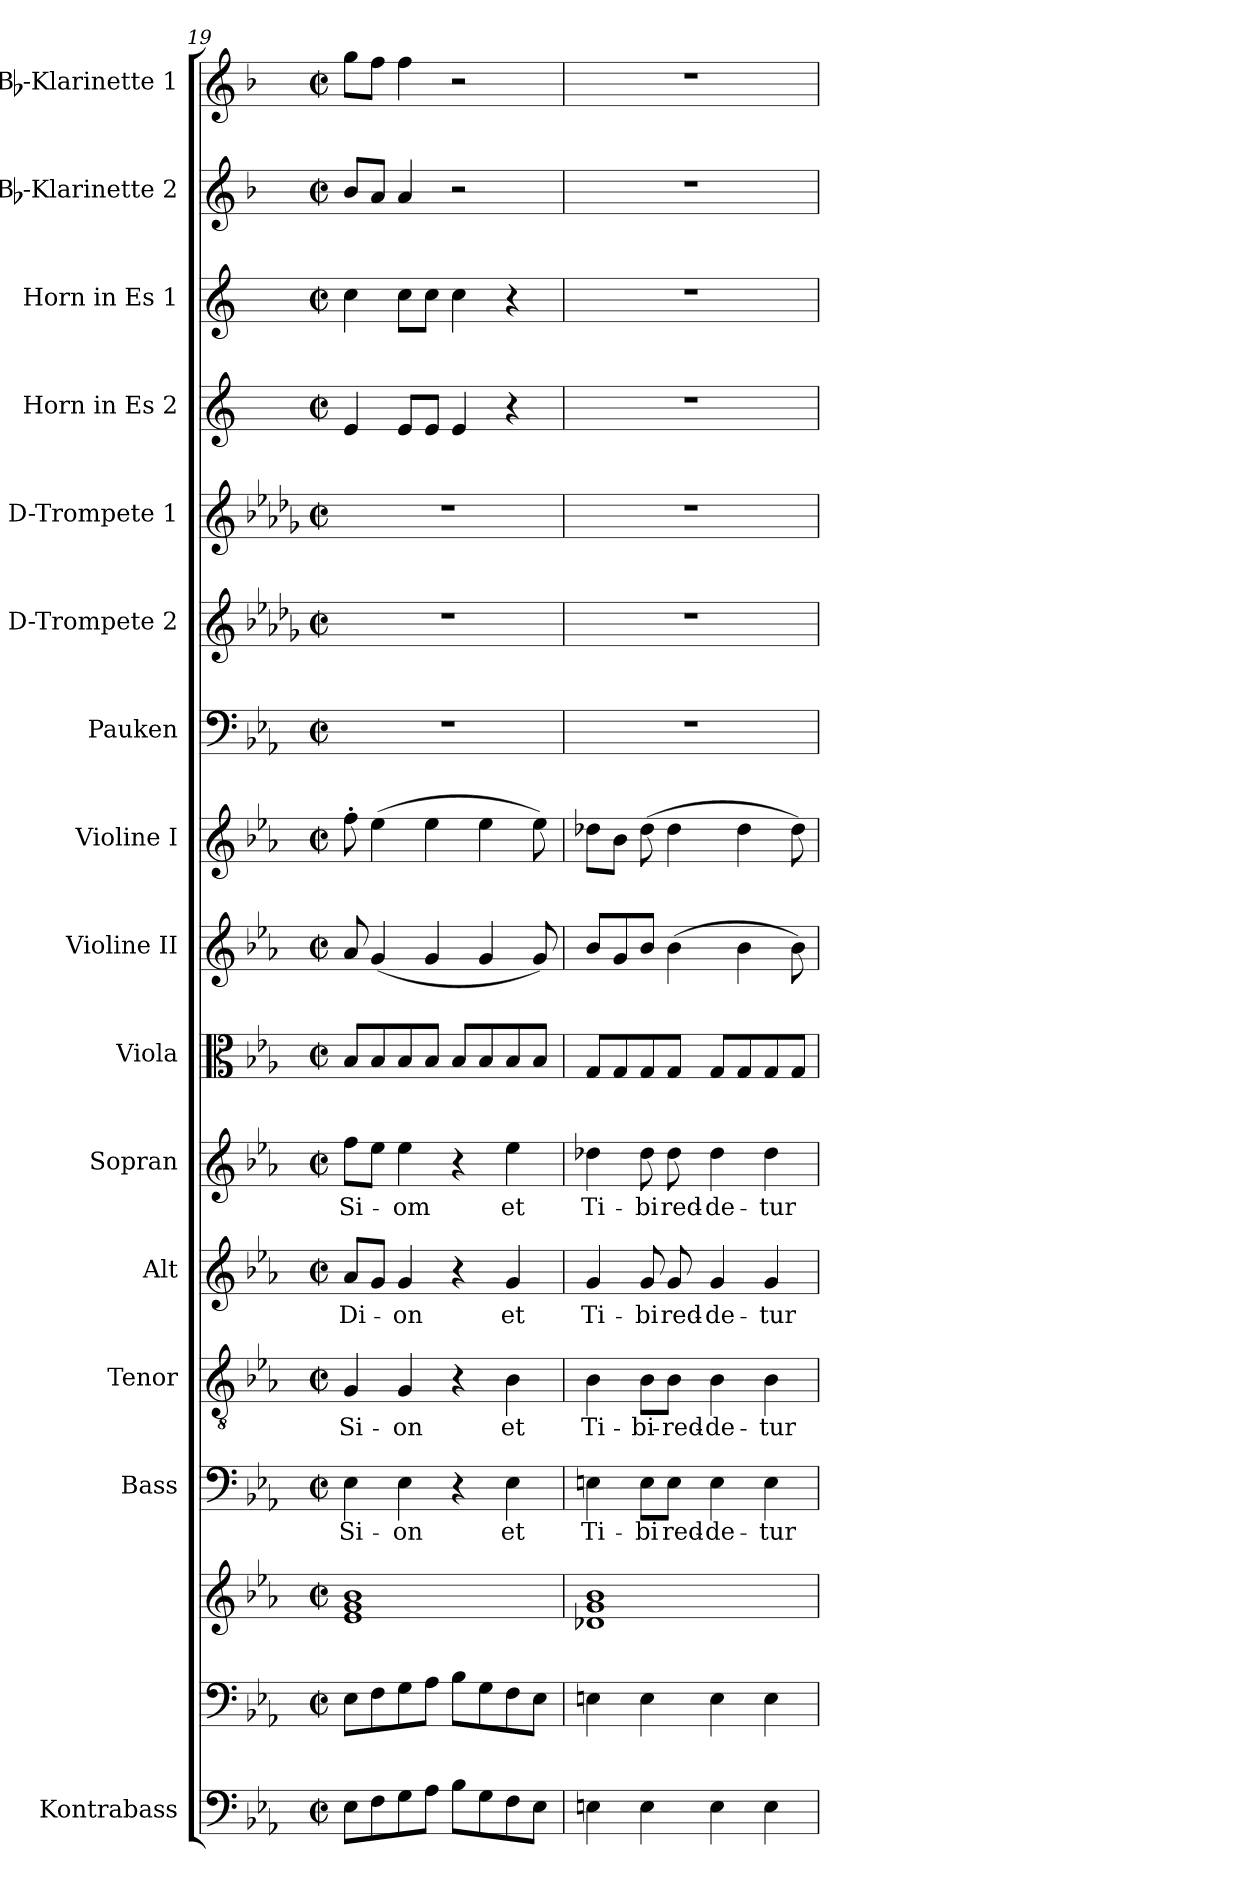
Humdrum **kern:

**kern	**kern	**kern	**kern	**text	**kern	**text	**kern	**text	**kern	**text	**kern	**kern	**kern	**kern	**kern	**kern	**kern	**kern	**kern	**kern
*part16	*part15	*part15	*part14	*part14	*part13	*part13	*part12	*part12	*part11	*part11	*part10	*part9	*part8	*part7	*part6	*part5	*part4	*part3	*part2	*part1
*staff17	*staff16	*staff15	*staff14	*staff14	*staff13	*staff13	*staff12	*staff12	*staff11	*staff11	*staff10	*staff9	*staff8	*staff7	*staff6	*staff5	*staff4	*staff3	*staff2	*staff1
*I"Kontrabass	*	*	*I"Bass	*	*I"Tenor	*	*I"Alt	*	*I"Sopran	*	*I"Viola	*I"Violine II	*I"Violine I	*I"Pauken	*I"D-Trompete 2	*I"D-Trompete 1	*I"Horn in Es 2	*I"Horn in Es 1	*I"Bb-Klarinette 2	*I"Bb-Klarinette 1
*I'Kb.	*	*	*I'B.	*	*I'T.	*	*I'A.	*	*I'S.	*	*I'Vla.	*I'Vl. II	*I'Vl. I	*I'Pk.	*I'D Trp. 2	*I'D Trp. 1	*	*	*I'Bb Kl. 2	*I'Bb Kl. 1
*clefF4	*clefF4	*clefG2	*clefF4	*	*clefGv2	*	*clefG2	*	*clefG2	*	*clefC3	*clefG2	*clefG2	*clefF4	*clefG2	*clefG2	*clefG2	*clefG2	*clefG2	*clefG2
*ITrd7c12	*	*	*	*	*	*	*	*	*	*	*	*	*	*	*ITrd-1c-2	*ITrd-1c-2	*ITrd5c9	*ITrd5c9	*ITrd1c2	*ITrd1c2
*k[b-e-a-]	*k[b-e-a-]	*k[b-e-a-]	*k[b-e-a-]	*	*k[b-e-a-]	*	*k[b-e-a-]	*	*k[b-e-a-]	*	*k[b-e-a-]	*k[b-e-a-]	*k[b-e-a-]	*k[b-e-a-]	*k[b-e-a-]	*k[b-e-a-]	*k[b-e-a-]	*k[b-e-a-]	*k[b-e-a-]	*k[b-e-a-]
*E-:	*E-:	*E-:	*E-:	*	*E-:	*	*E-:	*	*E-:	*	*E-:	*E-:	*E-:	*E-:	*E-:	*E-:	*E-:	*E-:	*E-:	*E-:
*M2/2	*M2/2	*M2/2	*M2/2	*	*M2/2	*	*M2/2	*	*M2/2	*	*M2/2	*M2/2	*M2/2	*M2/2	*M2/2	*M2/2	*M2/2	*M2/2	*M2/2	*M2/2
*met(c|)	*met(c|)	*met(c|)	*met(c|)	*	*met(c|)	*	*met(c|)	*	*met(c|)	*	*met(c|)	*met(c|)	*met(c|)	*met(c|)	*met(c|)	*met(c|)	*met(c|)	*met(c|)	*met(c|)	*met(c|)
=19	=19	=19	=19	=19	=19	=19	=19	=19	=19	=19	=19	=19	=19	=19	=19	=19	=19	=19	=19	=19
!	!	!	!	!LO:LY:b	!	!LO:LY:b	!	!LO:LY:b	!	!LO:LY:b	!	!	!	!	!	!	!	!	!	!
8EE-\L	8E-\L	1e- 1g 1b-	4E-\	Si-	4G/	Si-	8a-/L	Di-	8ff\L	Si-	8B-/L	8a-/	8ff'>\	1r	1r	1r	4G/	4e-\	8a-/L	8ff\L
8FF\	8F\	.	.	.	.	.	8g/J	.	8ee-\J	.	8B-/	(<4g/	(>4ee-\	.	.	.	.	.	8g/J	8ee-\J
!	!	!	!	!LO:LY:b	!	!LO:LY:b	!	!LO:LY:b	!	!LO:LY:b	!	!	!	!	!	!	!	!	!	!
8GG\	8G\	.	4E-\	-on	4G/	-on	4g/	-on	4ee-\	-om	8B-/	.	.	.	.	.	8G/L	8e-\L	4g/	4ee-\
8AA-\J	8A-\J	.	.	.	.	.	.	.	.	.	8B-/J	4g/	4ee-\	.	.	.	8G/J	8e-\J	.	.
8BB-\L	8B-\L	.	4r	.	4r	.	4r	.	4r	.	8B-/L	.	.	.	.	.	4G/	4e-\	2r	2r
8GG\	8G\	.	.	.	.	.	.	.	.	.	8B-/	4g/	4ee-\	.	.	.	.	.	.	.
!	!	!	!	!LO:LY:b	!	!LO:LY:b	!	!LO:LY:b	!	!LO:LY:b	!	!	!	!	!	!	!	!	!	!
8FF\	8F\	.	4E-\	et	4B-\	et	4g/	et	4ee-\	et	8B-/	.	.	.	.	.	4r	4r	.	.
8EE-\J	8E-\J	.	.	.	.	.	.	.	.	.	8B-/J	8g/)	8ee-\)	.	.	.	.	.	.	.
=20	=20	=20	=20	=20	=20	=20	=20	=20	=20	=20	=20	=20	=20	=20	=20	=20	=20	=20	=20	=20
!	!	!	!	!LO:LY:b	!	!LO:LY:b	!	!LO:LY:b	!	!LO:LY:b	!	!	!	!	!	!	!	!	!	!
4EEn\	4En\	1d-X 1g 1b-	4En\	Ti-	4B-\	Ti-	4g/	Ti-	4dd-X\	Ti-	8G/L	8b-/L	8dd-X\L	1r	1r	1r	1r	1r	1r	1r
.	.	.	.	.	.	.	.	.	.	.	8G/	8g/	8b-\J	.	.	.	.	.	.	.
!	!	!	!	!LO:LY:b	!	!LO:LY:b	!	!LO:LY:b	!	!LO:LY:b	!	!	!	!	!	!	!	!	!	!
4EE\	4E\	.	8E\L	-bi	8B-\L	-bi-	8g/	-bi	8dd-\	-bi	8G/	8b-/J	(>8dd-\	.	.	.	.	.	.	.
!	!	!	!	!LO:LY:b	!	!LO:LY:b	!	!LO:LY:b	!	!LO:LY:b	!	!	!	!	!	!	!	!	!	!
.	.	.	8E\J	red-	8B-\J	-red-	8g/	red-	8dd-\	red-	8G/J	(>4b-\	4dd-\	.	.	.	.	.	.	.
!	!	!	!	!LO:LY:b	!	!LO:LY:b	!	!LO:LY:b	!	!LO:LY:b	!	!	!	!	!	!	!	!	!	!
4EE\	4E\	.	4E\	-de-	4B-\	-de-	4g/	-de-	4dd-\	-de-	8G/L	.	.	.	.	.	.	.	.	.
.	.	.	.	.	.	.	.	.	.	.	8G/	4b-\	4dd-\	.	.	.	.	.	.	.
!	!	!	!	!LO:LY:b	!	!LO:LY:b	!	!LO:LY:b	!	!LO:LY:b	!	!	!	!	!	!	!	!	!	!
4EE\	4E\	.	4E\	-tur	4B-\	-tur	4g/	-tur	4dd-\	-tur	8G/	.	.	.	.	.	.	.	.	.
.	.	.	.	.	.	.	.	.	.	.	8G/J	8b-\)	8dd-\)	.	.	.	.	.	.	.
=	=	=	=	=	=	=	=	=	=	=	=	=	=	=	=	=	=	=	=	=
*-	*-	*-	*-	*-	*-	*-	*-	*-	*-	*-	*-	*-	*-	*-	*-	*-	*-	*-	*-	*-
